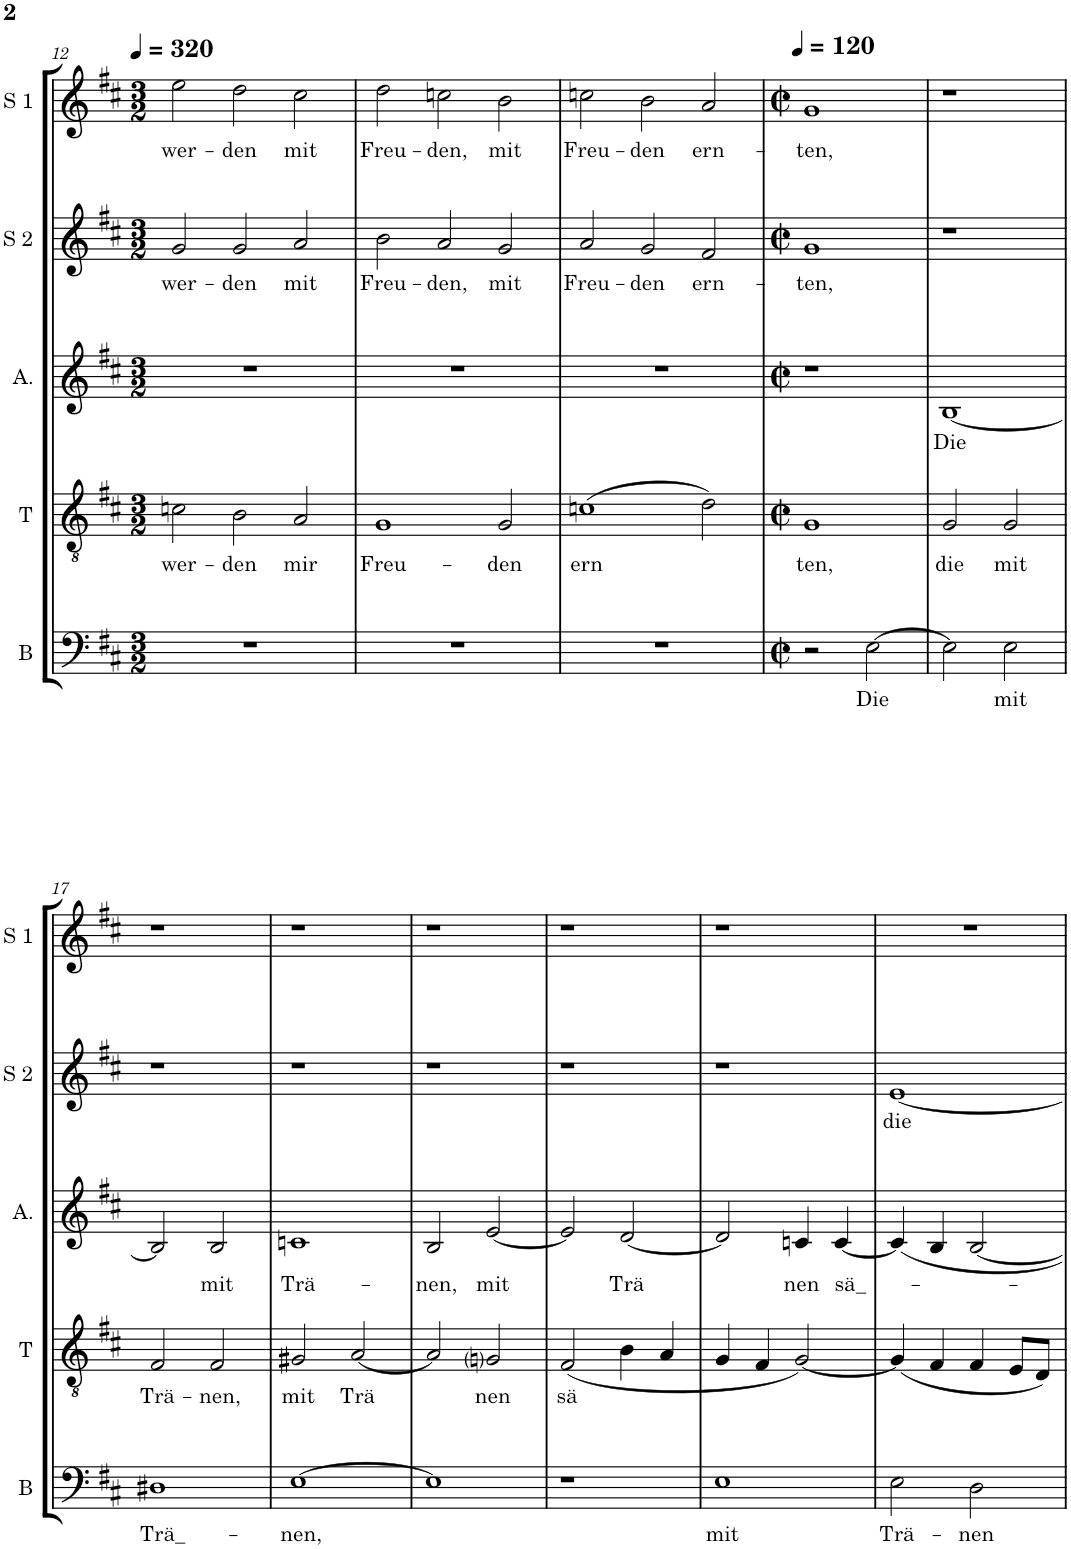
**kern	**text	**kern	**text	**kern	**text	**kern	**text	**kern	**text
*part5	*part5	*part4	*part4	*part3	*part3	*part2	*part2	*part1	*part1
*staff5	*staff5	*staff4	*staff4	*staff3	*staff3	*staff2	*staff2	*staff1	*staff1
*I"Baß	*	*I"Tenor	*	*I"Alt	*	*I"Sopran 2	*	*I"Sopran 1	*
*I'B	*	*I'T	*	*I'A.	*	*I'S 2	*	*I'S 1	*
!!LO:PB:g=z
*clefF4	*	*clefGv2	*	*clefG2	*	*clefG2	*	*clefG2	*
*k[f#c#]	*	*k[f#c#]	*	*k[f#c#]	*	*k[f#c#]	*	*k[f#c#]	*
*D:	*	*D:	*	*D:	*	*D:	*	*D:	*
*M3/2	*	*M3/2	*	*M3/2	*	*M3/2	*	*M3/2	*
*MM320	*	*MM320	*	*MM320	*	*MM320	*	*MM320	*
=12	=12	=12	=12	=12	=12	=12	=12	=12	=12
!	!	!	!LO:LY:b	!	!	!	!LO:LY:b	!	!LO:LY:b
1.r	.	2cn\	wer-	1.r	.	2g/	wer-	2ee\	wer-
!	!	!	!LO:LY:b	!	!	!	!LO:LY:b	!	!LO:LY:b
.	.	2B\	-den	.	.	2g/	-den	2dd\	-den
!	!	!	!LO:LY:b	!	!	!	!LO:LY:b	!	!LO:LY:b
.	.	2A/	mir	.	.	2a/	mit	2cc#\	mit
=13	=13	=13	=13	=13	=13	=13	=13	=13	=13
!	!	!	!LO:LY:b	!	!	!	!LO:LY:b	!	!LO:LY:b
1.r	.	1G	Freu-	1.r	.	2b\	Freu-	2dd\	Freu-
!	!	!	!	!	!	!	!LO:LY:b	!	!LO:LY:b
.	.	.	.	.	.	2a/	-den,	2ccn\	-den,
!	!	!	!LO:LY:b	!	!	!	!LO:LY:b	!	!LO:LY:b
.	.	2G/	-den	.	.	2g/	mit	2b\	mit
=14	=14	=14	=14	=14	=14	=14	=14	=14	=14
!	!	!	!LO:LY:b	!	!	!	!LO:LY:b	!	!LO:LY:b
1.r	.	(>1cn	ern	1.r	.	2a/	Freu-	2ccn\	Freu-
!	!	!	!	!	!	!	!LO:LY:b	!	!LO:LY:b
.	.	.	.	.	.	2g/	-den	2b\	-den
!	!	!	!	!	!	!	!LO:LY:b	!	!LO:LY:b
.	.	2d\)	.	.	.	2f#/	ern-	2a/	ern-
=15	=15	=15	=15	=15	=15	=15	=15	=15	=15
*M2/2	*	*M2/2	*	*M2/2	*	*M2/2	*	*M2/2	*
*met(c|)	*	*met(c|)	*	*met(c|)	*	*met(c|)	*	*met(c|)	*
*	*	*	*	*	*	*	*	*MM120	*
!	!	!	!LO:LY:b	!	!	!	!LO:LY:b	!	!LO:LY:b
2r	.	1G	ten,	1r	.	1g	-ten,	1g	-ten,
!	!LO:LY:b	!	!	!	!	!	!	!	!
[2E\	Die	.	.	.	.	.	.	.	.
=16	=16	=16	=16	=16	=16	=16	=16	=16	=16
!	!	!	!LO:LY:b	!	!LO:LY:b	!	!	!	!
2E\]	.	2G/	die	[1B	Die	1r	.	1r	.
!	!LO:LY:b	!	!LO:LY:b	!	!	!	!	!	!
2E\	mit	2G/	mit	.	.	.	.	.	.
!!LO:LB:g=z
=17	=17	=17	=17	=17	=17	=17	=17	=17	=17
!	!LO:LY:b	!	!LO:LY:b	!	!	!	!	!	!
1D#X	Trä_-	2F#/	Trä-	2B/]	.	1r	.	1r	.
!	!	!	!LO:LY:b	!	!LO:LY:b	!	!	!	!
.	.	2F#/	-nen,	2B/	mit	.	.	.	.
=18	=18	=18	=18	=18	=18	=18	=18	=18	=18
!	!LO:LY:b	!	!LO:LY:b	!	!LO:LY:b	!	!	!	!
[1E	-nen,	2G#X/	mit	1cn	Trä-	1r	.	1r	.
!	!	!	!LO:LY:b	!	!	!	!	!	!
.	.	[2A/	Trä	.	.	.	.	.	.
=19	=19	=19	=19	=19	=19	=19	=19	=19	=19
!	!	!	!	!	!LO:LY:b	!	!	!	!
1E]	.	2A/]	.	2B/	-nen,	1r	.	1r	.
!	!	!	!LO:LY:b	!	!LO:LY:b	!	!	!	!
.	.	2Gni/	nen	[2e/	mit	.	.	.	.
=20	=20	=20	=20	=20	=20	=20	=20	=20	=20
!	!	!	!LO:LY:b	!	!	!	!	!	!
1r	.	(<2F#/	sä	2e/]	.	1r	.	1r	.
!	!	!	!	!	!LO:LY:b	!	!	!	!
.	.	4B\	.	[2d/	Trä	.	.	.	.
.	.	4A/	.	.	.	.	.	.	.
=21	=21	=21	=21	=21	=21	=21	=21	=21	=21
!	!LO:LY:b	!	!	!	!	!	!	!	!
1E	mit	4G/	.	2d/]	.	1r	.	1r	.
.	.	4F#/	.	.	.	.	.	.	.
!	!	!	!	!	!LO:LY:b	!	!	!	!
.	.	[2G/)	.	4cn/	nen	.	.	.	.
!	!	!	!	!	!LO:LY:b	!	!	!	!
.	.	.	.	[4c/	sä_-	.	.	.	.
=22	=22	=22	=22	=22	=22	=22	=22	=22	=22
!	!LO:LY:b	!	!	!	!	!	!LO:LY:b	!	!
2E\	Trä-	(<4G/]	.	4c/]	.	[1e	die	1r	.
.	.	4F#/	.	4B/	.	.	.	.	.
!	!LO:LY:b	!	!	!	!	!	!	!	!
2D\	-nen	4F#/	.	[2B/	.	.	.	.	.
.	.	8E/L	.	.	.	.	.	.	.
.	.	8D/J)	.	.	.	.	.	.	.
=	=	=	=	=	=	=	=	=	=
*-	*-	*-	*-	*-	*-	*-	*-	*-	*-
